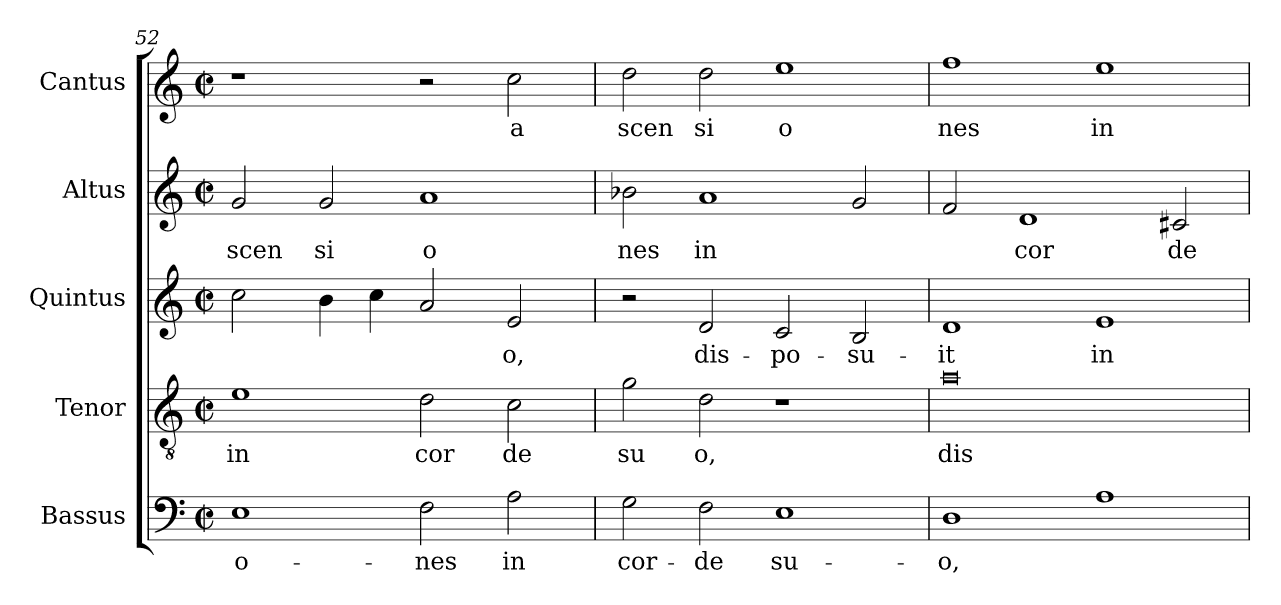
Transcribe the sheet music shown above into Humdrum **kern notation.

**kern	**text	**kern	**text	**kern	**text	**kern	**text	**kern	**text
*part5	*part5	*part4	*part4	*part3	*part3	*part2	*part2	*part1	*part1
*staff5	*staff5	*staff4	*staff4	*staff3	*staff3	*staff2	*staff2	*staff1	*staff1
*I"Bassus	*	*I"Tenor	*	*I"Quintus	*	*I"Altus	*	*I"Cantus	*
!!LO:LB:g=z
*clefF4	*	*clefGv2	*	*clefG2	*	*clefG2	*	*clefG2	*
*M2/2	*	*M2/2	*	*M2/2	*	*M2/2	*	*M2/2	*
*met(c|)	*	*met(c|)	*	*met(c|)	*	*met(c|)	*	*met(c|)	*
=52	=52	=52	=52	=52	=52	=52	=52	=52	=52
!	!LO:LY:b:cj	!	!LO:LY:b:cj	!	!	!	!LO:LY:b:cj	!	!
*	*	*^	*	*	*	*	*	*	*
1E	-o-	1e	32ryy	in	2cc\	.	2g/	-scen	1r	.
.	.	.	1ryy	.	.	.	.	.	.	.
!	!	!	!	!	!	!	!	!LO:LY:b:cj	!	!
.	.	.	.	.	4b\	.	2g/	si	.	.
.	.	.	.	.	4cc\	.	.	.	.	.
!	!LO:LY:b:cj	!	!	!LO:LY:b:cj	!	!	!	!LO:LY:b:cj	!	!
2F\	-nes	2d\	.	cor	2a/	.	1a	o	2r	.
.	.	.	2ryy	.	.	.	.	.	.	.
!	!LO:LY:b:cj	!	!	!LO:LY:b:cj	!	!LO:LY:b:cj	!	!	!	!LO:LY:b:cj
2A\	in	2c\	.	de	2e/	o,	.	.	2cc\	a
.	.	.	4...ryy	.	.	.	.	.	.	.
=53	=53	=53	=53	=53	=53	=53	=53	=53	=53	=53
!	!LO:LY:b:cj	!	!	!LO:LY:b:cj	!	!	!	!LO:LY:b:cj	!	!LO:LY:b:cj
*	*	*v	*v	*	*	*	*	*	*	*
2G\	cor-	2g\	su	2r	.	2b-X\	nes	2dd\	scen
!	!LO:LY:b:cj	!	!LO:LY:b:cj	!	!LO:LY:b:cj	!	!LO:LY:b:cj	!	!LO:LY:b:cj
2F\	-de	2d\	o,	2d/	dis-	1a	in	2dd\	si
!	!LO:LY:b:cj	!	!	!	!LO:LY:b:cj	!	!	!	!LO:LY:b:cj
1E	su-	1r	.	2c/	-po-	.	.	1ee	o
!	!	!	!	!	!LO:LY:b:cj	!	!	!	!
.	.	.	.	2B/	-su-	2g/	.	.	.
=54	=54	=54	=54	=54	=54	=54	=54	=54	=54
!	!LO:LY:b:cj	!	!LO:LY:b:cj	!	!LO:LY:b:cj	!	!	!	!LO:LY:b:cj
1D	-o,	0a	dis	1d	-it	2f/	.	1ff	nes
!	!	!	!	!	!	!	!LO:LY:b:cj	!	!
.	.	.	.	.	.	1d	cor	.	.
!	!	!	!	!	!LO:LY:b:cj	!	!	!	!LO:LY:b:cj
1A	.	.	.	1e	in	.	.	1ee	in
!	!	!	!	!	!	!	!LO:LY:b:cj	!	!
.	.	.	.	.	.	2c#X/	de	.	.
=	=	=	=	=	=	=	=	=	=
*-	*-	*-	*-	*-	*-	*-	*-	*-	*-
